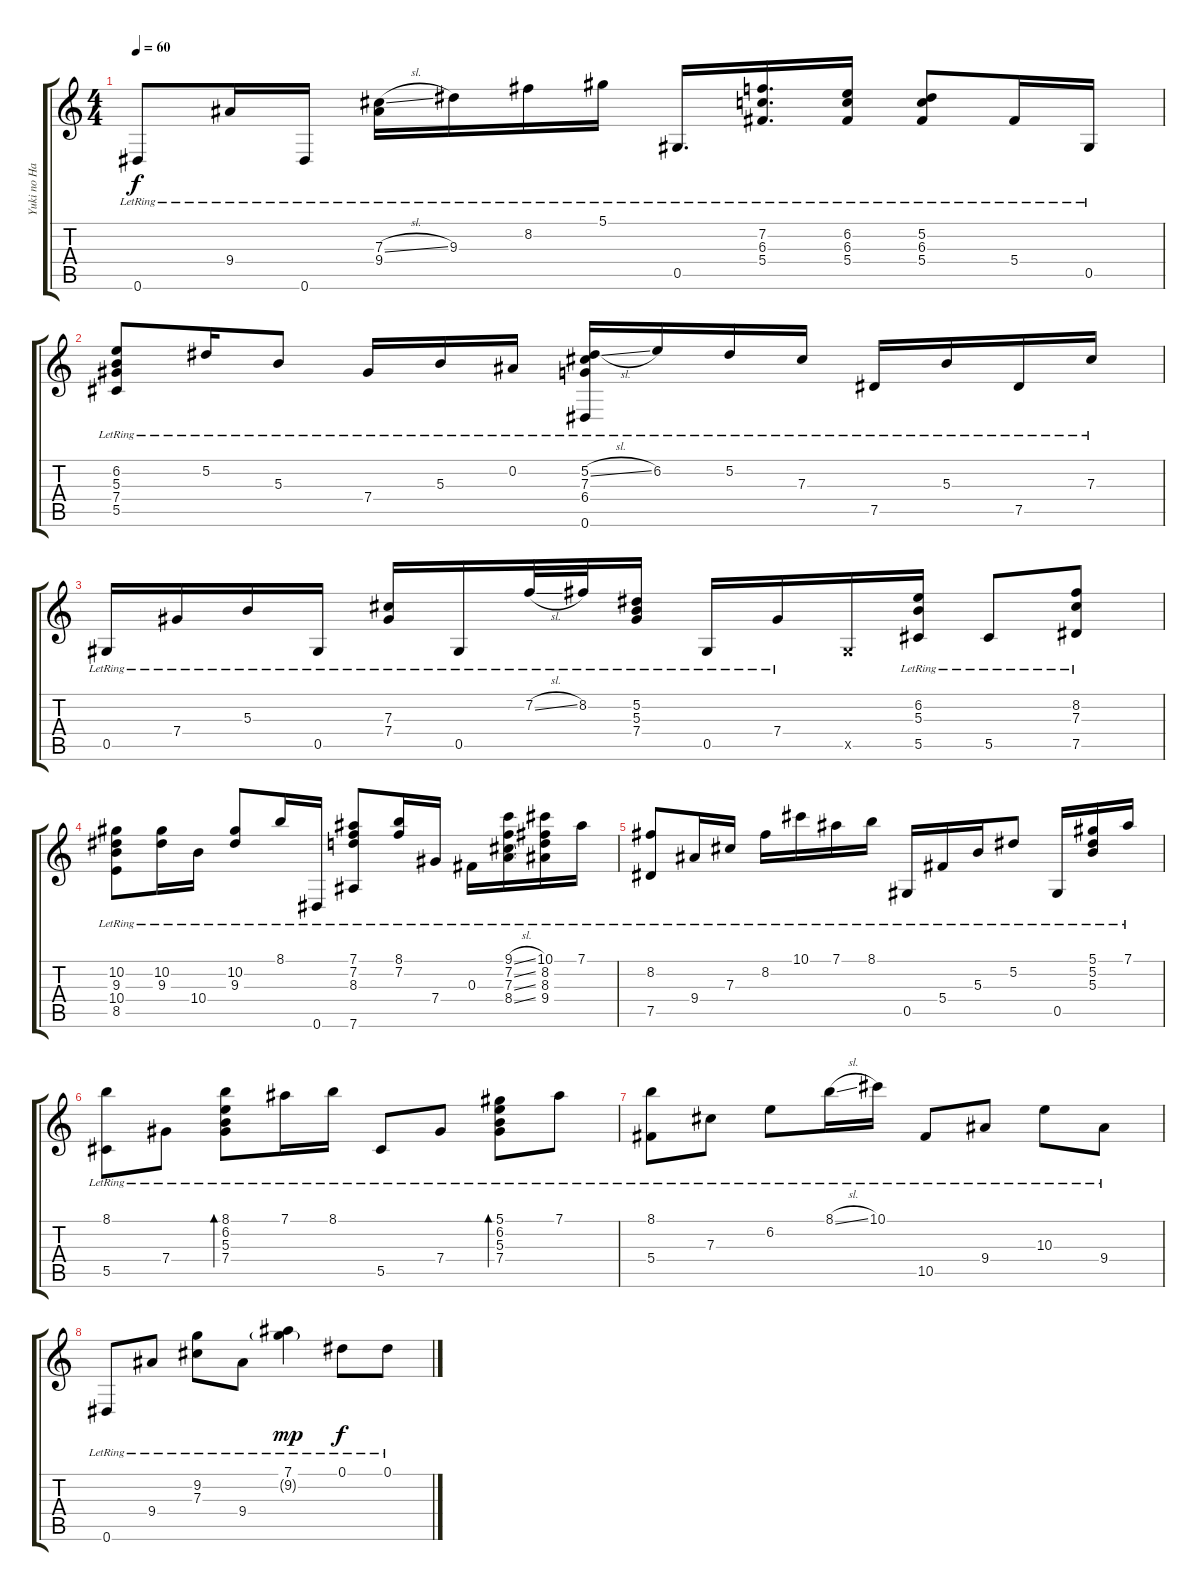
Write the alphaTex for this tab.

\track ("Yuki no Hana - Sungha Jung" "Yuki no Ha") {instrument acousticguitarsteel}
\staff {score tabs}
\tuning (Eb4 Bb3 Gb3 Db3 Ab2 Eb2) {hide}
\ts (4 4)
\tempo 60
\clef g2
\ks c
0.6{lr}.8{dy f} 9.4{lr}.16 0.6{lr}.16 (7.3{sl lr} 9.4{lr}).16 9.3{lr}.16 8.2{lr}.16 5.1{lr}.16 0.5{lr}.16{d} (7.2{lr} 6.3{lr} 5.4{lr}).16{d} (6.2{lr} 6.3{lr} 5.4{lr}).16 (5.2{lr} 6.3{lr} 5.4{lr}).8 5.4{lr}.16 0.5{lr}.16 |
(6.2{lr} 5.3{lr} 7.4{lr} 5.5{lr}).8 5.2{lr}.16 5.3{lr}.8 7.4{lr}.16 5.3{lr}.16 0.2{lr}.16 (5.2{sl lr} 7.3{lr} 6.4{lr} 0.6{lr}).16 6.2{lr}.16 5.2{lr}.16 7.3{lr}.16 7.5{lr}.16 5.3{lr}.16 7.5{lr}.16 7.3{lr}.16 |
0.5{lr}.16 7.4{lr}.16 5.3{lr}.16 0.5{lr}.16 (7.3{lr} 7.4{lr}).16 0.5{lr}.16 7.2{sl lr}.32 8.2{lr}.32 (5.2{lr} 5.3{lr} 7.4{lr}).16 0.5{lr}.16 7.4{lr}.16 0.5{x}.16 (6.2{lr} 5.3{lr} 5.5{lr}).16 5.5{lr}.8 (8.2{lr} 7.3{lr} 7.5{lr}).8 |
(10.2{lr} 9.3{lr} 10.4{lr} 8.5{lr}).8 (10.2{lr} 9.3{lr}).16 10.4{lr}.16 (10.2{lr} 9.3{lr}).8 8.1{lr}.16 0.6{lr}.16 (7.1{lr} 7.2{lr} 8.3{lr} 7.6{lr}).8 (8.1{lr} 7.2{lr}).16 7.4{lr}.16 0.3{lr}.16 (9.1{sl lr} 7.2{ss lr} 7.3{sl lr} 8.4{sl lr}).16 (10.1{lr} 8.2{lr} 8.3{lr} 9.4{lr}).16 7.1{lr}.16 |
(8.2{lr} 7.5{lr}).8 9.4{lr}.16 7.3{lr}.16 8.2{lr}.16 10.1{lr}.16 7.1{lr}.16 8.1{lr}.16 0.5{lr}.16 5.4{lr}.16 5.3{lr}.16 5.2{lr}.8 0.5{lr}.16 (5.1{lr} 5.2{lr} 5.3{lr}).16 7.1{lr}.16 |
(8.1{lr} 5.5{lr}).8 7.4{lr}.8 (8.1{lr} 6.2{lr} 5.3{lr} 7.4{lr}).8{bd 60} 7.1{lr}.16 8.1{lr}.16 5.5{lr}.8 7.4{lr}.8 (5.1{lr} 6.2{lr} 5.3{lr} 7.4{lr}).8{bd 60} 7.1{lr}.8 |
(8.1{lr} 5.4{lr}).8 7.3{lr}.8 6.2{lr}.8 8.1{sl lr}.16 10.1{lr}.16 10.5{lr}.8 9.4{lr}.8 10.3{lr}.8 9.4{lr}.8 |
0.6{lr}.8 9.4{lr}.8 (9.2{lr} 7.3{lr}).8 9.4{lr}.8 (7.1{lr} 9.2{g lr}).4{dy mp} 0.1{lr}.8{dy f} 0.1{lr}.8
